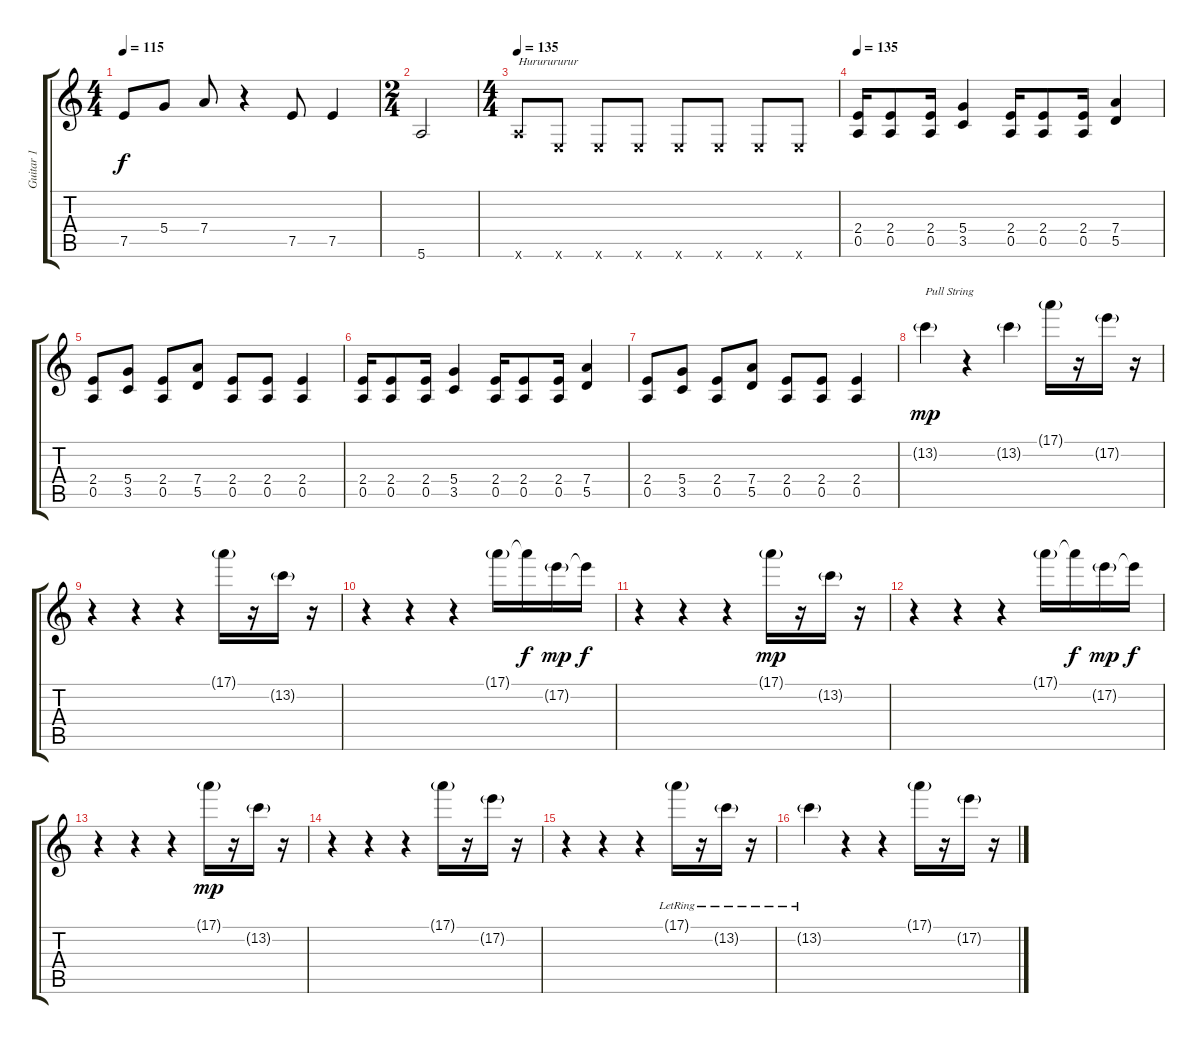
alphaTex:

\track ("Guitar 1" "Guitar 1") {instrument acousticguitarsteel}
\staff {score tabs}
\tuning (E4 B3 G3 D3 A2 E2) {hide}
\ts (4 4)
\tempo 115
\clef g2
\ks c
7.5.8{dy f} 5.4.8 7.4.8 r.4 7.5.8 7.5.4 |
\ts (2 4)
5.6.2 |
\ts (4 4)
\tempo 135
5.6{x}.8{txt "Hururururur"} 0.6{x}.8 0.6{x}.8 0.6{x}.8 0.6{x}.8 0.6{x}.8 0.6{x}.8 0.6{x}.8 |
\tempo 135
(2.4 0.5).16{instrument distortionguitar} (2.4 0.5).8 (2.4 0.5).16 (5.4 3.5).4 (2.4 0.5).16 (2.4 0.5).8 (2.4 0.5).16 (7.4 5.5).4 |
(2.4 0.5).8 (5.4 3.5).8 (2.4 0.5).8 (7.4 5.5).8 (2.4 0.5).8 (2.4 0.5).8 (2.4 0.5).4 |
(2.4 0.5).16 (2.4 0.5).8 (2.4 0.5).16 (5.4 3.5).4 (2.4 0.5).16 (2.4 0.5).8 (2.4 0.5).16 (7.4 5.5).4 |
(2.4 0.5).8 (5.4 3.5).8 (2.4 0.5).8 (7.4 5.5).8 (2.4 0.5).8 (2.4 0.5).8 (2.4 0.5).4 |
13.2{g}.4{txt "Pull String" dy mp volume 5 balance 12} r.4 13.2{g}.4{volume 12} 17.1{g}.16 r.16 17.2{g}.16 r.16 |
r.4 r.4 r.4 17.1{g}.16 r.16 13.2{g}.16 r.16 |
r.4 r.4 r.4 17.1{g}.16 17.1{t}.16{dy f} 17.2{g}.16{dy mp} 17.2{t}.16{dy f} |
r.4 r.4 r.4 17.1{g}.16{dy mp} r.16 13.2{g}.16 r.16 |
r.4 r.4 r.4 17.1{g}.16 17.1{t}.16{dy f} 17.2{g}.16{dy mp} 17.2{t}.16{dy f} |
r.4 r.4 r.4 17.1{g}.16{dy mp} r.16 13.2{g}.16 r.16 |
r.4 r.4 r.4 17.1{g}.16 r.16 17.2{g}.16 r.16 |
r.4 r.4 r.4 17.1{g lr}.16 r.16 13.2{g lr}.16 r.16 |
13.2{g lr}.4 r.4 r.4 17.1{g}.16 r.16 17.2{g}.16 r.16
